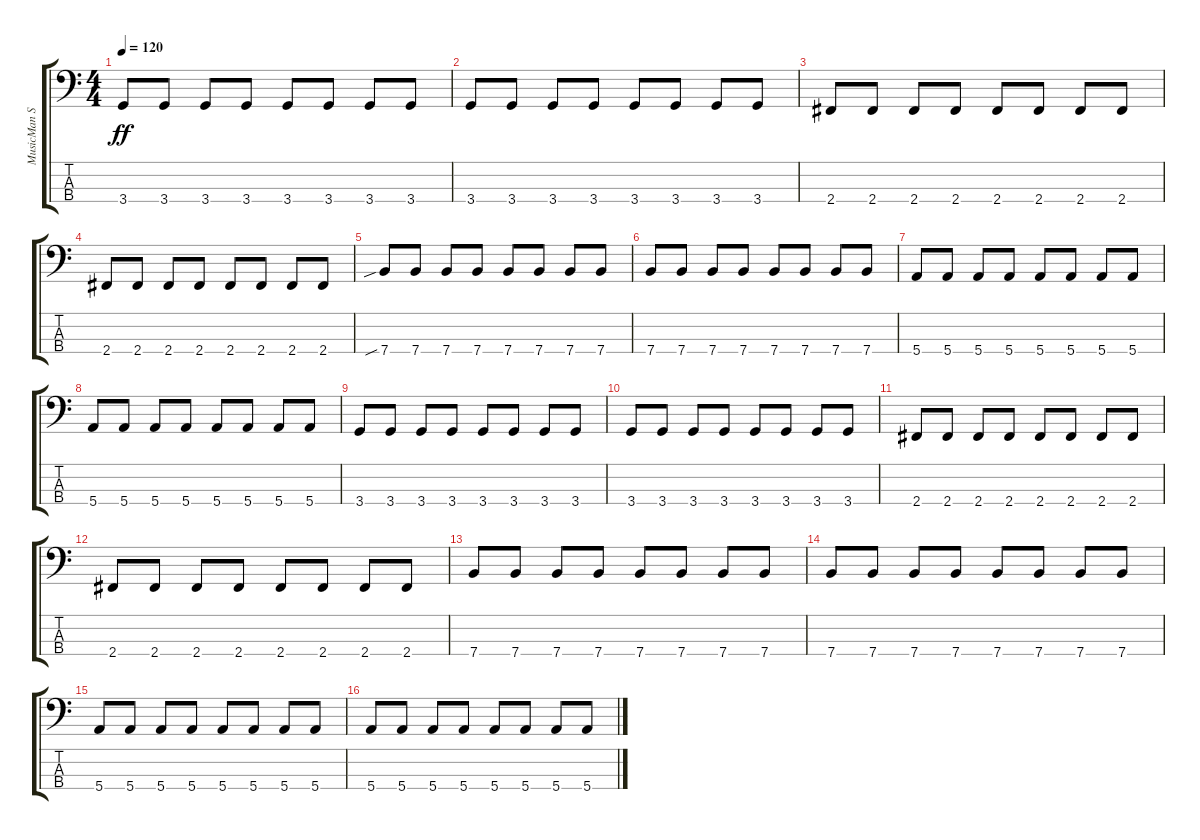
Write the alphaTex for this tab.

\track ("MusicMan Stingray Fretless" "MusicMan S") {instrument fretlessbass}
\staff {score tabs}
\tuning (G2 D2 A1 E1) {hide}
\ts (4 4)
\tempo 120
\clef f4
\ks c
3.4.8{dy ff} 3.4.8 3.4.8 3.4.8 3.4.8 3.4.8 3.4.8 3.4.8 |
3.4.8 3.4.8 3.4.8 3.4.8 3.4.8 3.4.8 3.4.8 3.4.8 |
2.4.8 2.4.8 2.4.8 2.4.8 2.4.8 2.4.8 2.4.8 2.4.8 |
2.4.8 2.4.8 2.4.8 2.4.8 2.4.8 2.4.8 2.4.8 2.4.8 |
7.4{sib}.8 7.4.8 7.4.8 7.4.8 7.4.8 7.4.8 7.4.8 7.4.8 |
7.4.8 7.4.8 7.4.8 7.4.8 7.4.8 7.4.8 7.4.8 7.4.8 |
5.4.8 5.4.8 5.4.8 5.4.8 5.4.8 5.4.8 5.4.8 5.4.8 |
5.4.8 5.4.8 5.4.8 5.4.8 5.4.8 5.4.8 5.4.8 5.4.8 |
3.4.8 3.4.8 3.4.8 3.4.8 3.4.8 3.4.8 3.4.8 3.4.8 |
3.4.8 3.4.8 3.4.8 3.4.8 3.4.8 3.4.8 3.4.8 3.4.8 |
2.4.8 2.4.8 2.4.8 2.4.8 2.4.8 2.4.8 2.4.8 2.4.8 |
2.4.8 2.4.8 2.4.8 2.4.8 2.4.8 2.4.8 2.4.8 2.4.8 |
7.4.8 7.4.8 7.4.8 7.4.8 7.4.8 7.4.8 7.4.8 7.4.8 |
7.4.8 7.4.8 7.4.8 7.4.8 7.4.8 7.4.8 7.4.8 7.4.8 |
5.4.8 5.4.8 5.4.8 5.4.8 5.4.8 5.4.8 5.4.8 5.4.8 |
5.4.8 5.4.8 5.4.8 5.4.8 5.4.8 5.4.8 5.4.8 5.4.8
